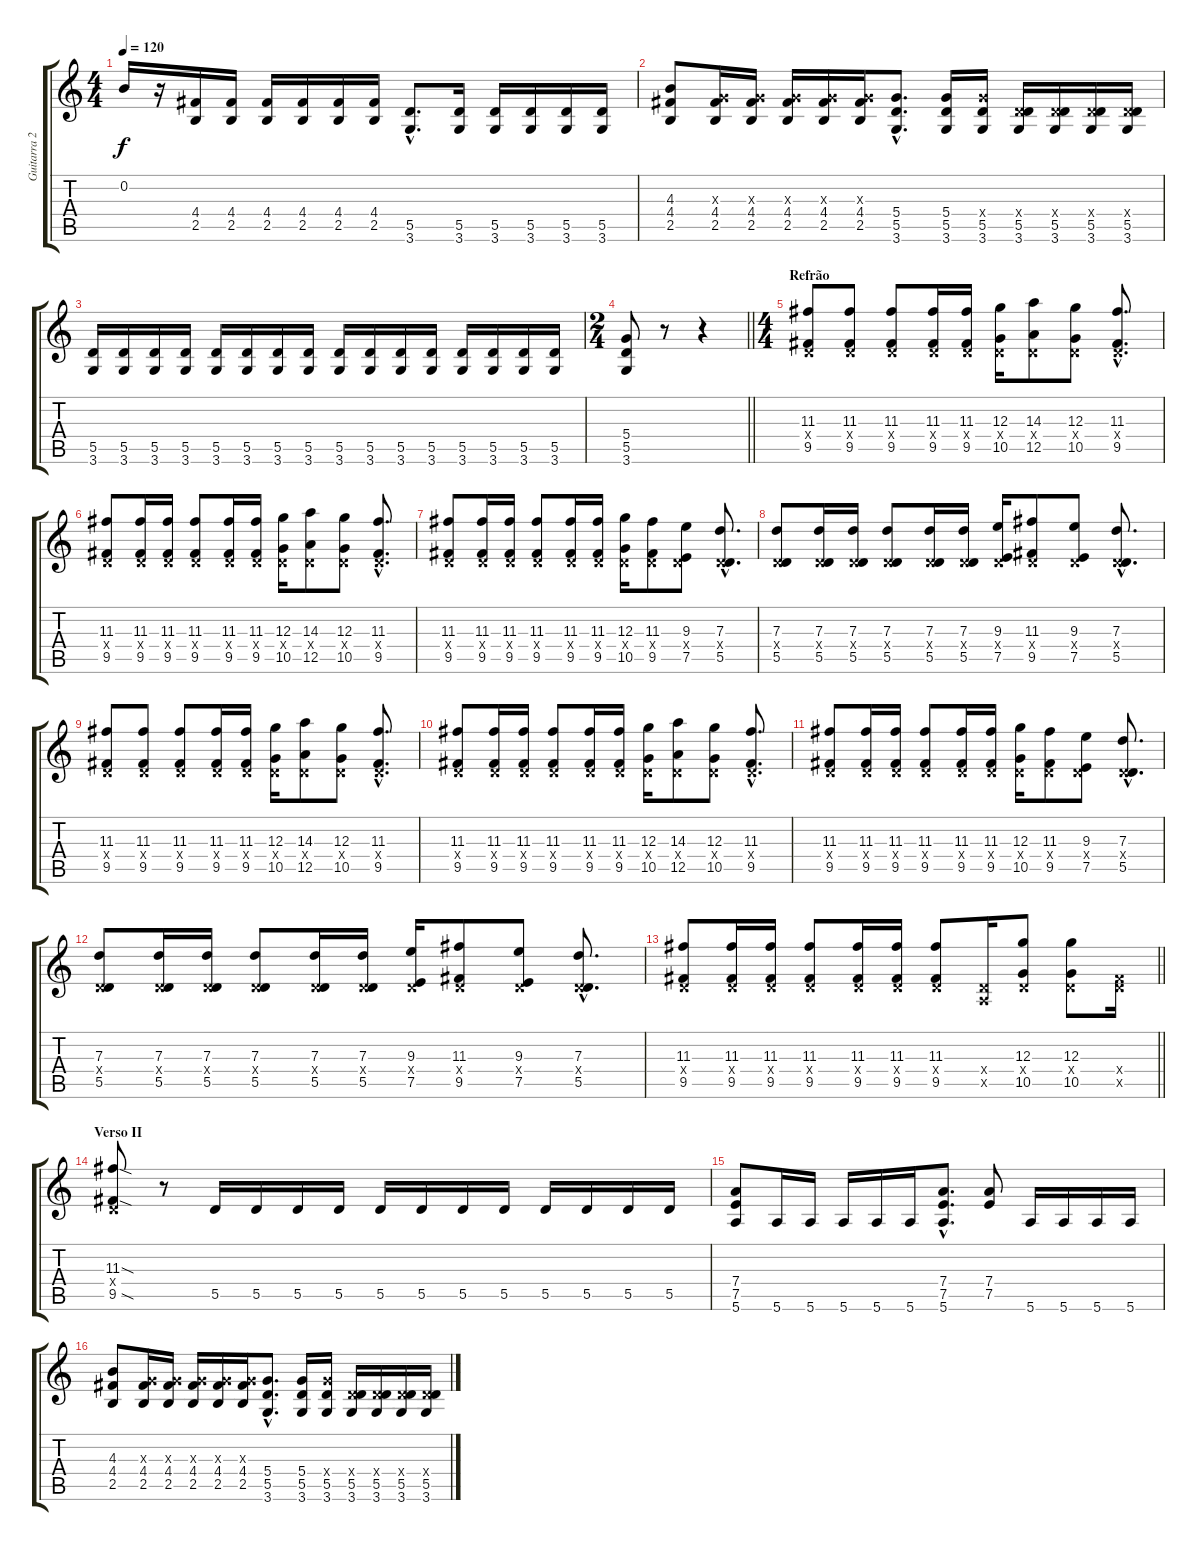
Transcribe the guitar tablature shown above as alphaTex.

\track ("Guitarra 2 - Erik" "Guitarra 2") {instrument distortionguitar}
\staff {score tabs}
\tuning (E4 B3 G3 D3 A2 E2) {hide}
\ts (4 4)
\tempo 120
\clef g2
\ks c
0.2.16{dy f} r.16 (4.4 2.5).16 (4.4 2.5).16 (4.4 2.5).16 (4.4 2.5).16 (4.4 2.5).16 (4.4 2.5).16 (5.5{hac} 3.6{hac}).8{d} (5.5 3.6).16 (5.5 3.6).16 (5.5 3.6).16 (5.5 3.6).16 (5.5 3.6).16 |
(4.3 4.4 2.5).8 (0.3{x} 4.4 2.5).16 (0.3{x} 4.4 2.5).16 (0.3{x} 4.4 2.5).16 (0.3{x} 4.4 2.5).16 (0.3{x} 4.4 2.5).16 (5.4{hac} 5.5{hac} 3.6{hac}).8{d} (5.4 5.5 3.6).16 (5.4{x} 5.5 3.6).16 (0.4{x} 5.5 3.6).16 (0.4{x} 5.5 3.6).16 (0.4{x} 5.5 3.6).16 (0.4{x} 5.5 3.6).16 |
(5.5 3.6).16 (5.5 3.6).16 (5.5 3.6).16 (5.5 3.6).16 (5.5 3.6).16 (5.5 3.6).16 (5.5 3.6).16 (5.5 3.6).16 (5.5 3.6).16 (5.5 3.6).16 (5.5 3.6).16 (5.5 3.6).16 (5.5 3.6).16 (5.5 3.6).16 (5.5 3.6).16 (5.5 3.6).16 |
\ts (2 4)
\barLineRight lightlight
(5.4 5.5 3.6).8 r.8 r.4 |
\ts (4 4)
\section ("" "Refrão")
(11.3 0.4{x} 9.5).8{volume 11} (11.3 0.4{x} 9.5).8 (11.3 0.4{x} 9.5).8 (11.3 0.4{x} 9.5).16 (11.3 0.4{x} 9.5).16 (12.3 0.4{x} 10.5).16 (14.3 0.4{x} 12.5).8 (12.3 0.4{x} 10.5).8 (11.3{hac} 0.4{hac x} 9.5{hac}).8{d} |
(11.3 0.4{x} 9.5).8 (11.3 0.4{x} 9.5).16 (11.3 0.4{x} 9.5).16 (11.3 0.4{x} 9.5).8 (11.3 0.4{x} 9.5).16 (11.3 0.4{x} 9.5).16 (12.3 0.4{x} 10.5).16 (14.3 0.4{x} 12.5).8 (12.3 0.4{x} 10.5).8 (11.3{hac} 0.4{hac x} 9.5{hac}).8{d} |
(11.3 0.4{x} 9.5).8 (11.3 0.4{x} 9.5).16 (11.3 0.4{x} 9.5).16 (11.3 0.4{x} 9.5).8 (11.3 0.4{x} 9.5).16 (11.3 0.4{x} 9.5).16 (12.3 0.4{x} 10.5).16 (11.3 0.4{x} 9.5).8 (9.3 0.4{x} 7.5).8 (7.3{hac} 0.4{hac x} 5.5{hac}).8{d} |
(7.3 0.4{x} 5.5).8 (7.3 0.4{x} 5.5).16 (7.3 0.4{x} 5.5).16 (7.3 0.4{x} 5.5).8 (7.3 0.4{x} 5.5).16 (7.3 0.4{x} 5.5).16 (9.3 0.4{x} 7.5).16 (11.3 0.4{x} 9.5).8 (9.3 0.4{x} 7.5).8 (7.3{hac} 0.4{hac x} 5.5{hac}).8{d} |
(11.3 0.4{x} 9.5).8 (11.3 0.4{x} 9.5).8 (11.3 0.4{x} 9.5).8 (11.3 0.4{x} 9.5).16 (11.3 0.4{x} 9.5).16 (12.3 0.4{x} 10.5).16 (14.3 0.4{x} 12.5).8 (12.3 0.4{x} 10.5).8 (11.3{hac} 0.4{hac x} 9.5{hac}).8{d} |
(11.3 0.4{x} 9.5).8 (11.3 0.4{x} 9.5).16 (11.3 0.4{x} 9.5).16 (11.3 0.4{x} 9.5).8 (11.3 0.4{x} 9.5).16 (11.3 0.4{x} 9.5).16 (12.3 0.4{x} 10.5).16 (14.3 0.4{x} 12.5).8 (12.3 0.4{x} 10.5).8 (11.3{hac} 0.4{hac x} 9.5{hac}).8{d} |
(11.3 0.4{x} 9.5).8 (11.3 0.4{x} 9.5).16 (11.3 0.4{x} 9.5).16 (11.3 0.4{x} 9.5).8 (11.3 0.4{x} 9.5).16 (11.3 0.4{x} 9.5).16 (12.3 0.4{x} 10.5).16 (11.3 0.4{x} 9.5).8 (9.3 0.4{x} 7.5).8 (7.3{hac} 0.4{hac x} 5.5{hac}).8{d} |
(7.3 0.4{x} 5.5).8 (7.3 0.4{x} 5.5).16 (7.3 0.4{x} 5.5).16 (7.3 0.4{x} 5.5).8 (7.3 0.4{x} 5.5).16 (7.3 0.4{x} 5.5).16 (9.3 0.4{x} 7.5).16 (11.3 0.4{x} 9.5).8 (9.3 0.4{x} 7.5).8 (7.3{hac} 0.4{hac x} 5.5{hac}).8{d} |
\barLineRight lightlight
(11.3 0.4{x} 9.5).8 (11.3 0.4{x} 9.5).16 (11.3 0.4{x} 9.5).16 (11.3 0.4{x} 9.5).8 (11.3 0.4{x} 9.5).16 (11.3 0.4{x} 9.5).16 (11.3 0.4{x} 9.5).8 (0.4{x} 0.5{x}).16 (12.3 0.4{x} 10.5).8 (12.3 0.4{x} 10.5).8 (0.4{x} 9.5{x}).16 |
\section ("" "Verso II")
(11.3{sod} 0.4{x} 9.5{sod}).8 r.8{volume 13} 5.5.16 5.5.16 5.5.16 5.5.16 5.5.16 5.5.16 5.5.16 5.5.16 5.5.16 5.5.16 5.5.16 5.5.16 |
(7.4 7.5 5.6).8 5.6.16 5.6.16 5.6.16 5.6.16 5.6.16 (7.4{hac} 7.5{hac} 5.6{hac}).8{d} (7.4 7.5).8 5.6.16 5.6.16 5.6.16 5.6.16 |
(4.3 4.4 2.5).8 (0.3{x} 4.4 2.5).16 (0.3{x} 4.4 2.5).16 (0.3{x} 4.4 2.5).16 (0.3{x} 4.4 2.5).16 (0.3{x} 4.4 2.5).16 (5.4{hac} 5.5{hac} 3.6{hac}).8{d} (5.4 5.5 3.6).16 (5.4{x} 5.5 3.6).16 (0.4{x} 5.5 3.6).16 (0.4{x} 5.5 3.6).16 (0.4{x} 5.5 3.6).16 (0.4{x} 5.5 3.6).16
